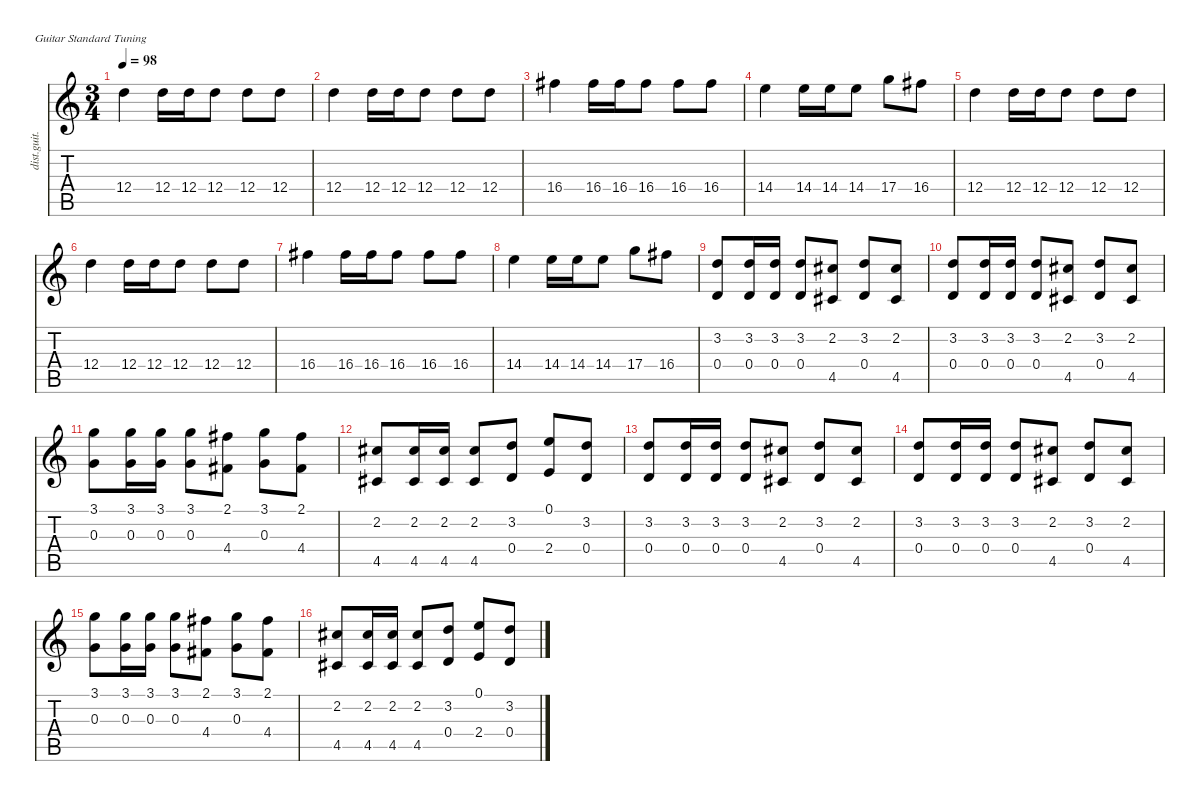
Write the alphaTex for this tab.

\defaultSystemsLayout 4
\hideDynamics
\bracketExtendMode nobrackets
\otherSystemsTrackNameOrientation horizontal
\track ("гитара соло " "dist.guit.") {instrument distortionguitar}
\staff {score tabs}
\tuning (E4 B3 G3 D3 A2 E2)
\ts (3 4)
\tempo 98
\clef g2
\ks c
12.4.4{dy f} 12.4.16 12.4.16 12.4.8 12.4.8 12.4.8 |
12.4.4 12.4.16 12.4.16 12.4.8 12.4.8 12.4.8 |
16.4{acc #}.4 16.4{acc #}.16 16.4{acc #}.16 16.4{acc #}.8 16.4{acc #}.8 16.4{acc #}.8 |
14.4.4 14.4.16 14.4.16 14.4.8 17.4.8 16.4{acc #}.8 |
12.4.4 12.4.16 12.4.16 12.4.8 12.4.8 12.4.8 |
12.4.4 12.4.16 12.4.16 12.4.8 12.4.8 12.4.8 |
16.4{acc #}.4 16.4{acc #}.16 16.4{acc #}.16 16.4{acc #}.8 16.4{acc #}.8 16.4{acc #}.8 |
14.4.4 14.4.16 14.4.16 14.4.8 17.4.8 16.4{acc #}.8 |
(3.2 0.4).8 (3.2 0.4).16 (3.2 0.4).16 (3.2 0.4).8 (2.2{acc #} 4.5{acc #}).8 (3.2 0.4).8 (2.2{acc #} 4.5{acc #}).8 |
(3.2 0.4).8 (3.2 0.4).16 (3.2 0.4).16 (3.2 0.4).8 (2.2{acc #} 4.5{acc #}).8 (3.2 0.4).8 (2.2{acc #} 4.5{acc #}).8 |
(3.1 0.3).8 (3.1 0.3).16 (3.1 0.3).16 (3.1 0.3).8 (2.1{acc #} 4.4{acc #}).8 (3.1 0.3).8 (2.1{acc #} 4.4{acc #}).8 |
(2.2{acc #} 4.5{acc #}).8 (2.2{acc #} 4.5{acc #}).16 (2.2{acc #} 4.5{acc #}).16 (2.2{acc #} 4.5{acc #}).8 (3.2 0.4).8 (0.1 2.4).8 (3.2 0.4).8 |
(3.2 0.4).8 (3.2 0.4).16 (3.2 0.4).16 (3.2 0.4).8 (2.2{acc #} 4.5{acc #}).8 (3.2 0.4).8 (2.2{acc #} 4.5{acc #}).8 |
(3.2 0.4).8 (3.2 0.4).16 (3.2 0.4).16 (3.2 0.4).8 (2.2{acc #} 4.5{acc #}).8 (3.2 0.4).8 (2.2{acc #} 4.5{acc #}).8 |
(3.1 0.3).8 (3.1 0.3).16 (3.1 0.3).16 (3.1 0.3).8 (2.1{acc #} 4.4{acc #}).8 (3.1 0.3).8 (2.1{acc #} 4.4{acc #}).8 |
(2.2{acc #} 4.5{acc #}).8 (2.2{acc #} 4.5{acc #}).16 (2.2{acc #} 4.5{acc #}).16 (2.2{acc #} 4.5{acc #}).8 (3.2 0.4).8 (0.1 2.4).8 (3.2 0.4).8
